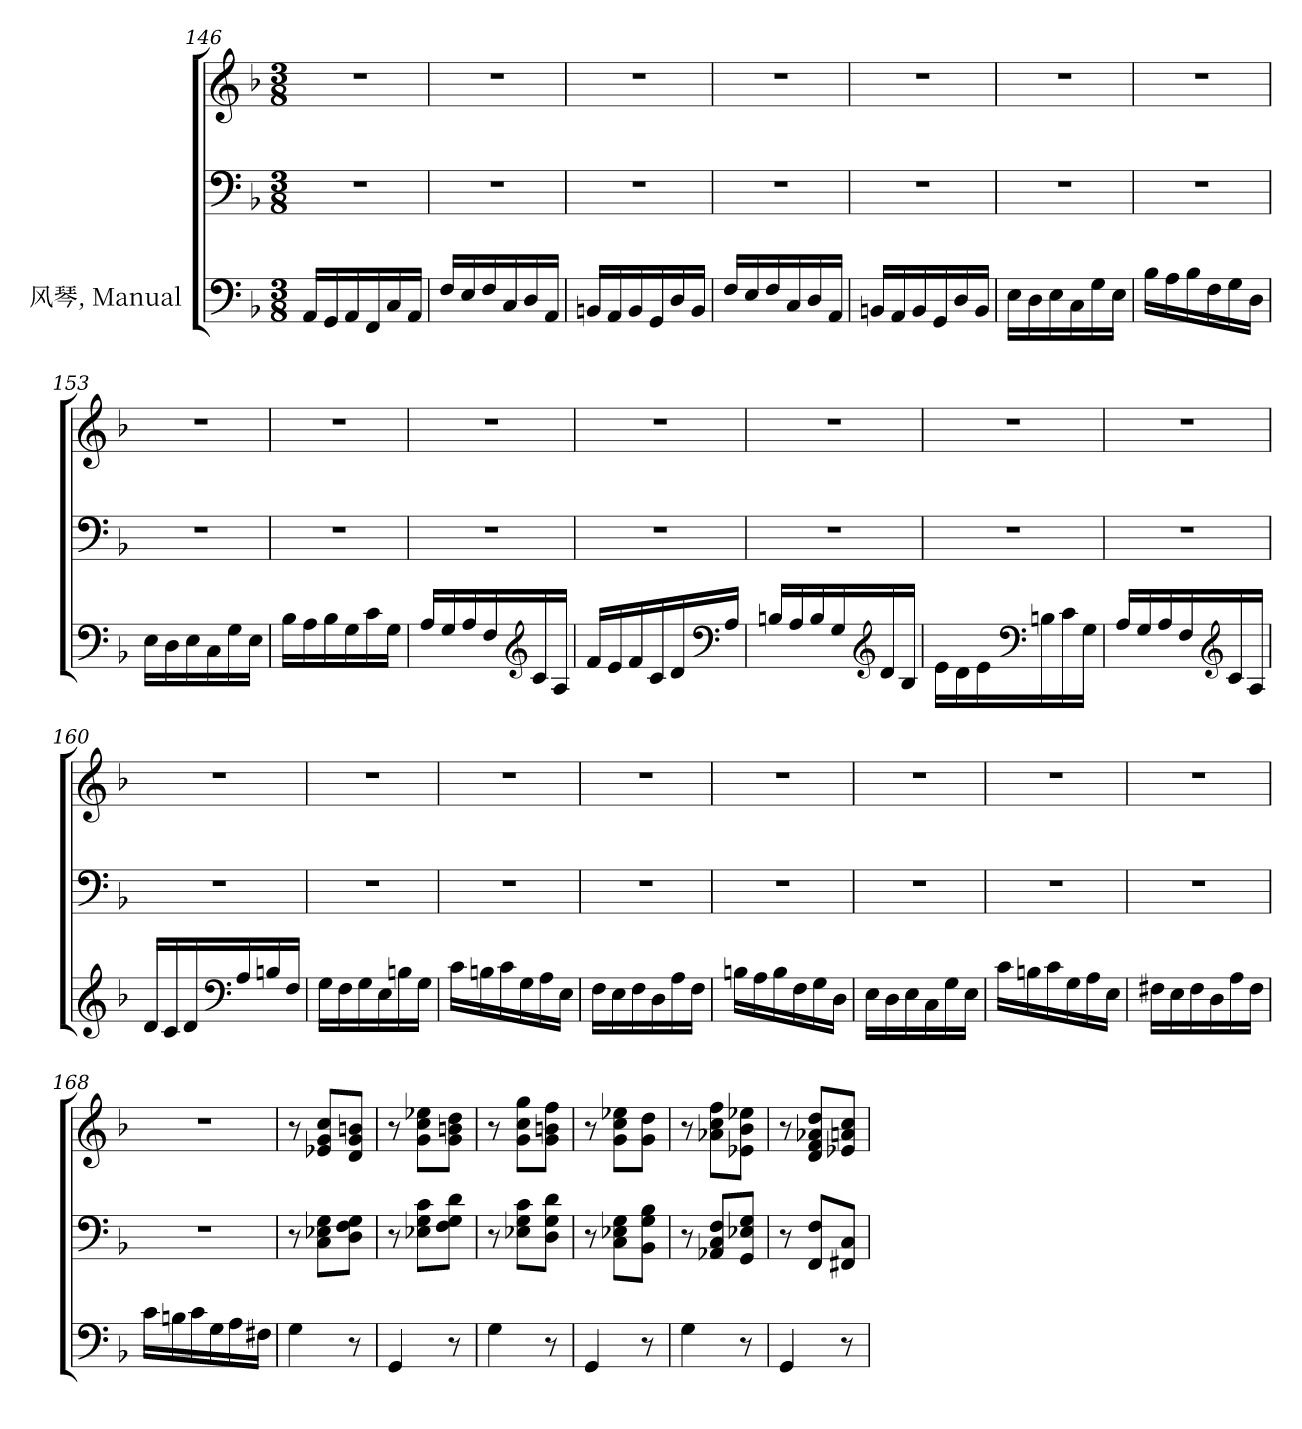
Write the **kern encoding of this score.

**kern	**kern	**kern
*part1	*part1	*part1
*staff3	*staff2	*staff1
*I"风琴, Manual	*	*
*clefF4	*clefF4	*clefG2
*k[b-]	*k[b-]	*k[b-]
*M3/8	*M3/8	*M3/8
=146	=146	=146
16AA/LL	4.r	4.r
16GG/	.	.
16AA/	.	.
16FF/	.	.
16C/	.	.
16AA/JJ	.	.
=147	=147	=147
16F/LL	4.r	4.r
16E/	.	.
16F/	.	.
16C/	.	.
16D/	.	.
16AA/JJ	.	.
=148	=148	=148
16BBn/LL	4.r	4.r
16AA/	.	.
16BB/	.	.
16GG/	.	.
16D/	.	.
16BB/JJ	.	.
=149	=149	=149
16F/LL	4.r	4.r
16E/	.	.
16F/	.	.
16C/	.	.
16D/	.	.
16AA/JJ	.	.
!!LO:PB:g=z
=150	=150	=150
16BBn/LL	4.r	4.r
16AA/	.	.
16BB/	.	.
16GG/	.	.
16D/	.	.
16BB/JJ	.	.
=151	=151	=151
16E\LL	4.r	4.r
16D\	.	.
16E\	.	.
16C\	.	.
16G\	.	.
16E\JJ	.	.
=152	=152	=152
16B-\LL	4.r	4.r
16A\	.	.
16B-\	.	.
16F\	.	.
16G\	.	.
16D\JJ	.	.
=153	=153	=153
16E\LL	4.r	4.r
16D\	.	.
16E\	.	.
16C\	.	.
16G\	.	.
16E\JJ	.	.
=154	=154	=154
16B-\LL	4.r	4.r
16A\	.	.
16B-\	.	.
16G\	.	.
16c\	.	.
16G\JJ	.	.
=155	=155	=155
16A/LL	4.r	4.r
16G/	.	.
16A/	.	.
16F/	.	.
*clefG2	*	*
16c/	.	.
16A/JJ	.	.
!!LO:LB:g=z
=156	=156	=156
16f/LL	4.r	4.r
16e/	.	.
16f/	.	.
16c/	.	.
16d/	.	.
*clefF4	*	*
16A/JJ	.	.
=157	=157	=157
16Bn/LL	4.r	4.r
16A/	.	.
16B/	.	.
16G/	.	.
*clefG2	*	*
16d/	.	.
16B/JJ	.	.
=158	=158	=158
16e\LL	4.r	4.r
16d\	.	.
16e\	.	.
*clefF4	*	*
16Bn\	.	.
16c\	.	.
16G\JJ	.	.
=159	=159	=159
16A/LL	4.r	4.r
16G/	.	.
16A/	.	.
16F/	.	.
*clefG2	*	*
16c/	.	.
16A/JJ	.	.
=160	=160	=160
16d/LL	4.r	4.r
16c/	.	.
16d/	.	.
*clefF4	*	*
16A/	.	.
16Bn/	.	.
16F/JJ	.	.
!!LO:LB:g=z
=161	=161	=161
16G\LL	4.r	4.r
16F\	.	.
16G\	.	.
16E\	.	.
16Bn\	.	.
16G\JJ	.	.
=162	=162	=162
16c\LL	4.r	4.r
16Bn\	.	.
16c\	.	.
16G\	.	.
16A\	.	.
16E\JJ	.	.
=163	=163	=163
16F\LL	4.r	4.r
16E\	.	.
16F\	.	.
16D\	.	.
16A\	.	.
16F\JJ	.	.
=164	=164	=164
16Bn\LL	4.r	4.r
16A\	.	.
16B\	.	.
16F\	.	.
16G\	.	.
16D\JJ	.	.
=165	=165	=165
16E\LL	4.r	4.r
16D\	.	.
16E\	.	.
16C\	.	.
16G\	.	.
16E\JJ	.	.
=166	=166	=166
16c\LL	4.r	4.r
16Bn\	.	.
16c\	.	.
16G\	.	.
16A\	.	.
16E\JJ	.	.
!!LO:LB:g=z
=167	=167	=167
16F#X\LL	4.r	4.r
16E\	.	.
16F#\	.	.
16D\	.	.
16A\	.	.
16F#\JJ	.	.
=168	=168	=168
16c\LL	4.r	4.r
16Bn\	.	.
16c\	.	.
16G\	.	.
16A\	.	.
16F#X\JJ	.	.
=169	=169	=169
*	*	*MM66
4G\	8r	8r
.	8C\ 8E-X\ 8G\L	8e-X/ 8g/ 8cc/L
8r	8D\ 8F\ 8G\J	8d/ 8g/ 8bn/J
=170	=170	=170
4GG/	8r	8r
.	8E-X\ 8G\ 8c\L	8g\ 8cc\ 8ee-X\L
8r	8F\ 8G\ 8d\J	8g\ 8bn\ 8dd\J
=171	=171	=171
4G\	8r	8r
.	8E-X\ 8G\ 8c\L	8g\ 8cc\ 8gg\L
8r	8D\ 8G\ 8d\J	8g\ 8bn\ 8ff\J
=172	=172	=172
4GG/	8r	8r
.	8C\ 8E-X\ 8G\L	8g\ 8cc\ 8ee-X\L
8r	8BB-\ 8G\ 8B-\J	8g\ 8dd\J
=173	=173	=173
4G\	8r	8r
.	8AA-X/ 8C/ 8F/L	8a-X\ 8cc\ 8ff\L
8r	8GG/ 8E-X/ 8G/J	8e-X\ 8b-\ 8ee-X\J
!!LO:PB:g=z
=174	=174	=174
4GG/	8r	8r
.	8FF/ 8F/L	8d/ 8f/ 8a-X/ 8dd/L
8r	8FF#X/ 8C/J	8e-X/ 8an/ 8cc/J
=	=	=
*-	*-	*-
